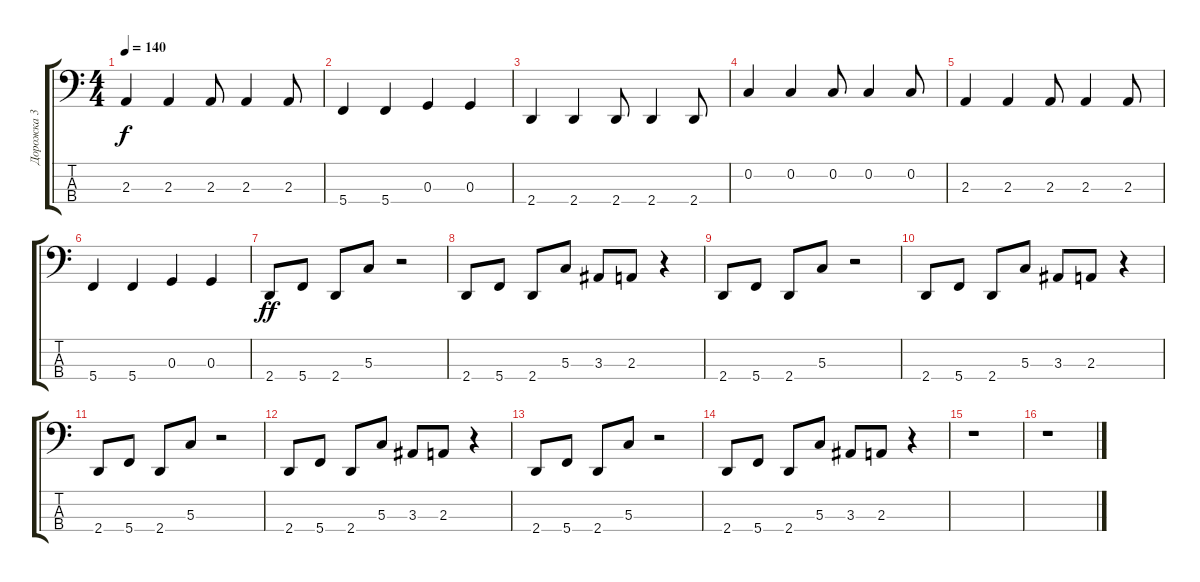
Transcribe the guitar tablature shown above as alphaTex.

\track ("Дорожка 3" "Дорожка 3") {instrument electricbassfinger}
\staff {score tabs}
\tuning (F2 C2 G1 C1) {hide}
\ts (4 4)
\tempo 140
\clef f4
\ks c
2.3.4{dy f} 2.3.4 2.3.8 2.3.4 2.3.8 |
5.4.4 5.4.4 0.3.4 0.3.4 |
2.4.4 2.4.4 2.4.8 2.4.4 2.4.8 |
0.2.4 0.2.4 0.2.8 0.2.4 0.2.8 |
2.3.4 2.3.4 2.3.8 2.3.4 2.3.8 |
5.4.4 5.4.4 0.3.4 0.3.4 |
2.4.8{dy ff} 5.4.8 2.4.8 5.3.8 r.2 |
2.4.8 5.4.8 2.4.8 5.3.8 3.3.8 2.3.8 r.4 |
2.4.8 5.4.8 2.4.8 5.3.8 r.2 |
2.4.8 5.4.8 2.4.8 5.3.8 3.3.8 2.3.8 r.4 |
2.4.8 5.4.8 2.4.8 5.3.8 r.2 |
2.4.8 5.4.8 2.4.8 5.3.8 3.3.8 2.3.8 r.4 |
2.4.8 5.4.8 2.4.8 5.3.8 r.2 |
2.4.8 5.4.8 2.4.8 5.3.8 3.3.8 2.3.8 r.4 |
r.1 |
r.1
